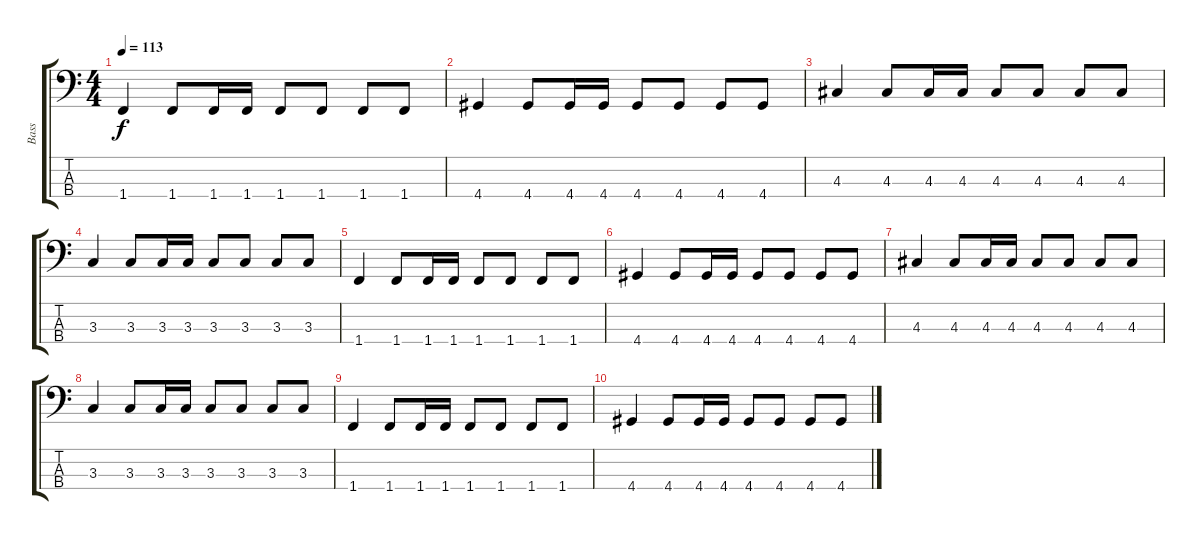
\track ("Bass" "Bass") {instrument electricbassfinger}
\staff {score tabs}
\tuning (G2 D2 A1 E1) {hide}
\ts (4 4)
\tempo 113
\clef f4
\ks c
1.4.4{dy f} 1.4.8 1.4.16 1.4.16 1.4.8 1.4.8 1.4.8 1.4.8 |
4.4.4 4.4.8 4.4.16 4.4.16 4.4.8 4.4.8 4.4.8 4.4.8 |
4.3.4 4.3.8 4.3.16 4.3.16 4.3.8 4.3.8 4.3.8 4.3.8 |
3.3.4 3.3.8 3.3.16 3.3.16 3.3.8 3.3.8 3.3.8 3.3.8 |
1.4.4 1.4.8 1.4.16 1.4.16 1.4.8 1.4.8 1.4.8 1.4.8 |
4.4.4 4.4.8 4.4.16 4.4.16 4.4.8 4.4.8 4.4.8 4.4.8 |
4.3.4 4.3.8 4.3.16 4.3.16 4.3.8 4.3.8 4.3.8 4.3.8 |
3.3.4 3.3.8 3.3.16 3.3.16 3.3.8 3.3.8 3.3.8 3.3.8 |
1.4.4 1.4.8 1.4.16 1.4.16 1.4.8 1.4.8 1.4.8 1.4.8 |
4.4.4 4.4.8 4.4.16 4.4.16 4.4.8 4.4.8 4.4.8 4.4.8
